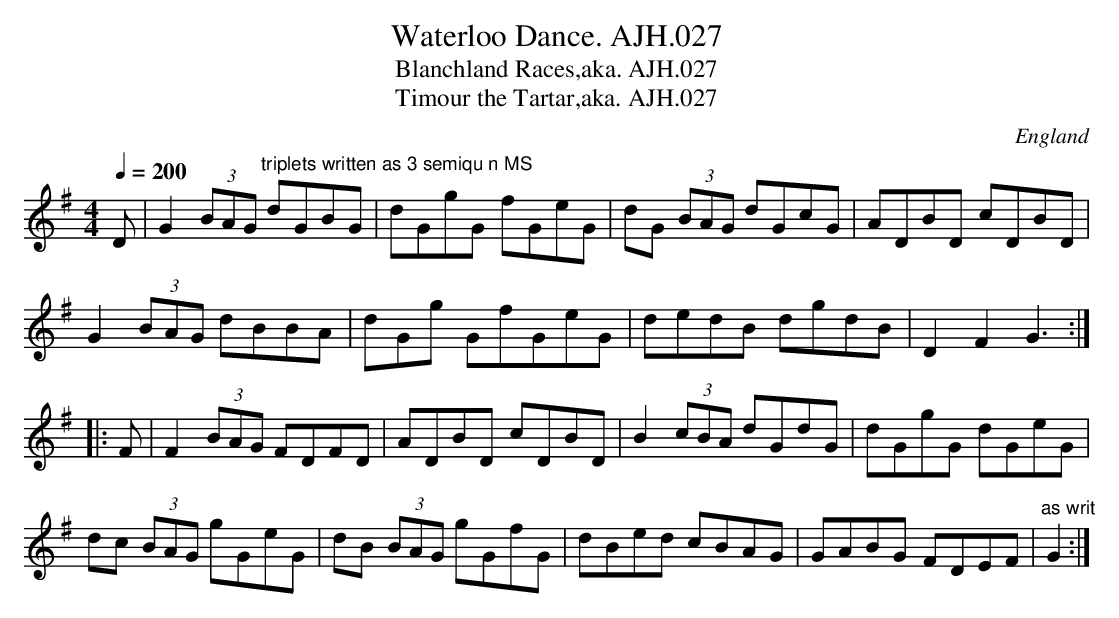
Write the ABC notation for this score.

X:1
T:Waterloo Dance. AJH.027
T:Blanchland Races,aka. AJH.027
T:Timour the Tartar,aka. AJH.027
M:4/4
L:1/8
Q:1/4=200
O:England
K:G major
D|G2 (3BAG"triplets written as 3 semiqu n MS" dGBG|dGgG fGeG|\
dG (3BAG dGcG|ADBD cDBD|!
G2 (3BAG dBBA|dGg GfGeG|dedB dgdB|D2F2G3:|!
|:F|F2 (3BAG FDFD|ADBD cDBD|B2(3cBA dGdG|dGgG dGeG|!
dc (3BAG gGeG|dB (3BAG gGfG|dBed cBAG|GABG FDEF|"as writ"G2:|
